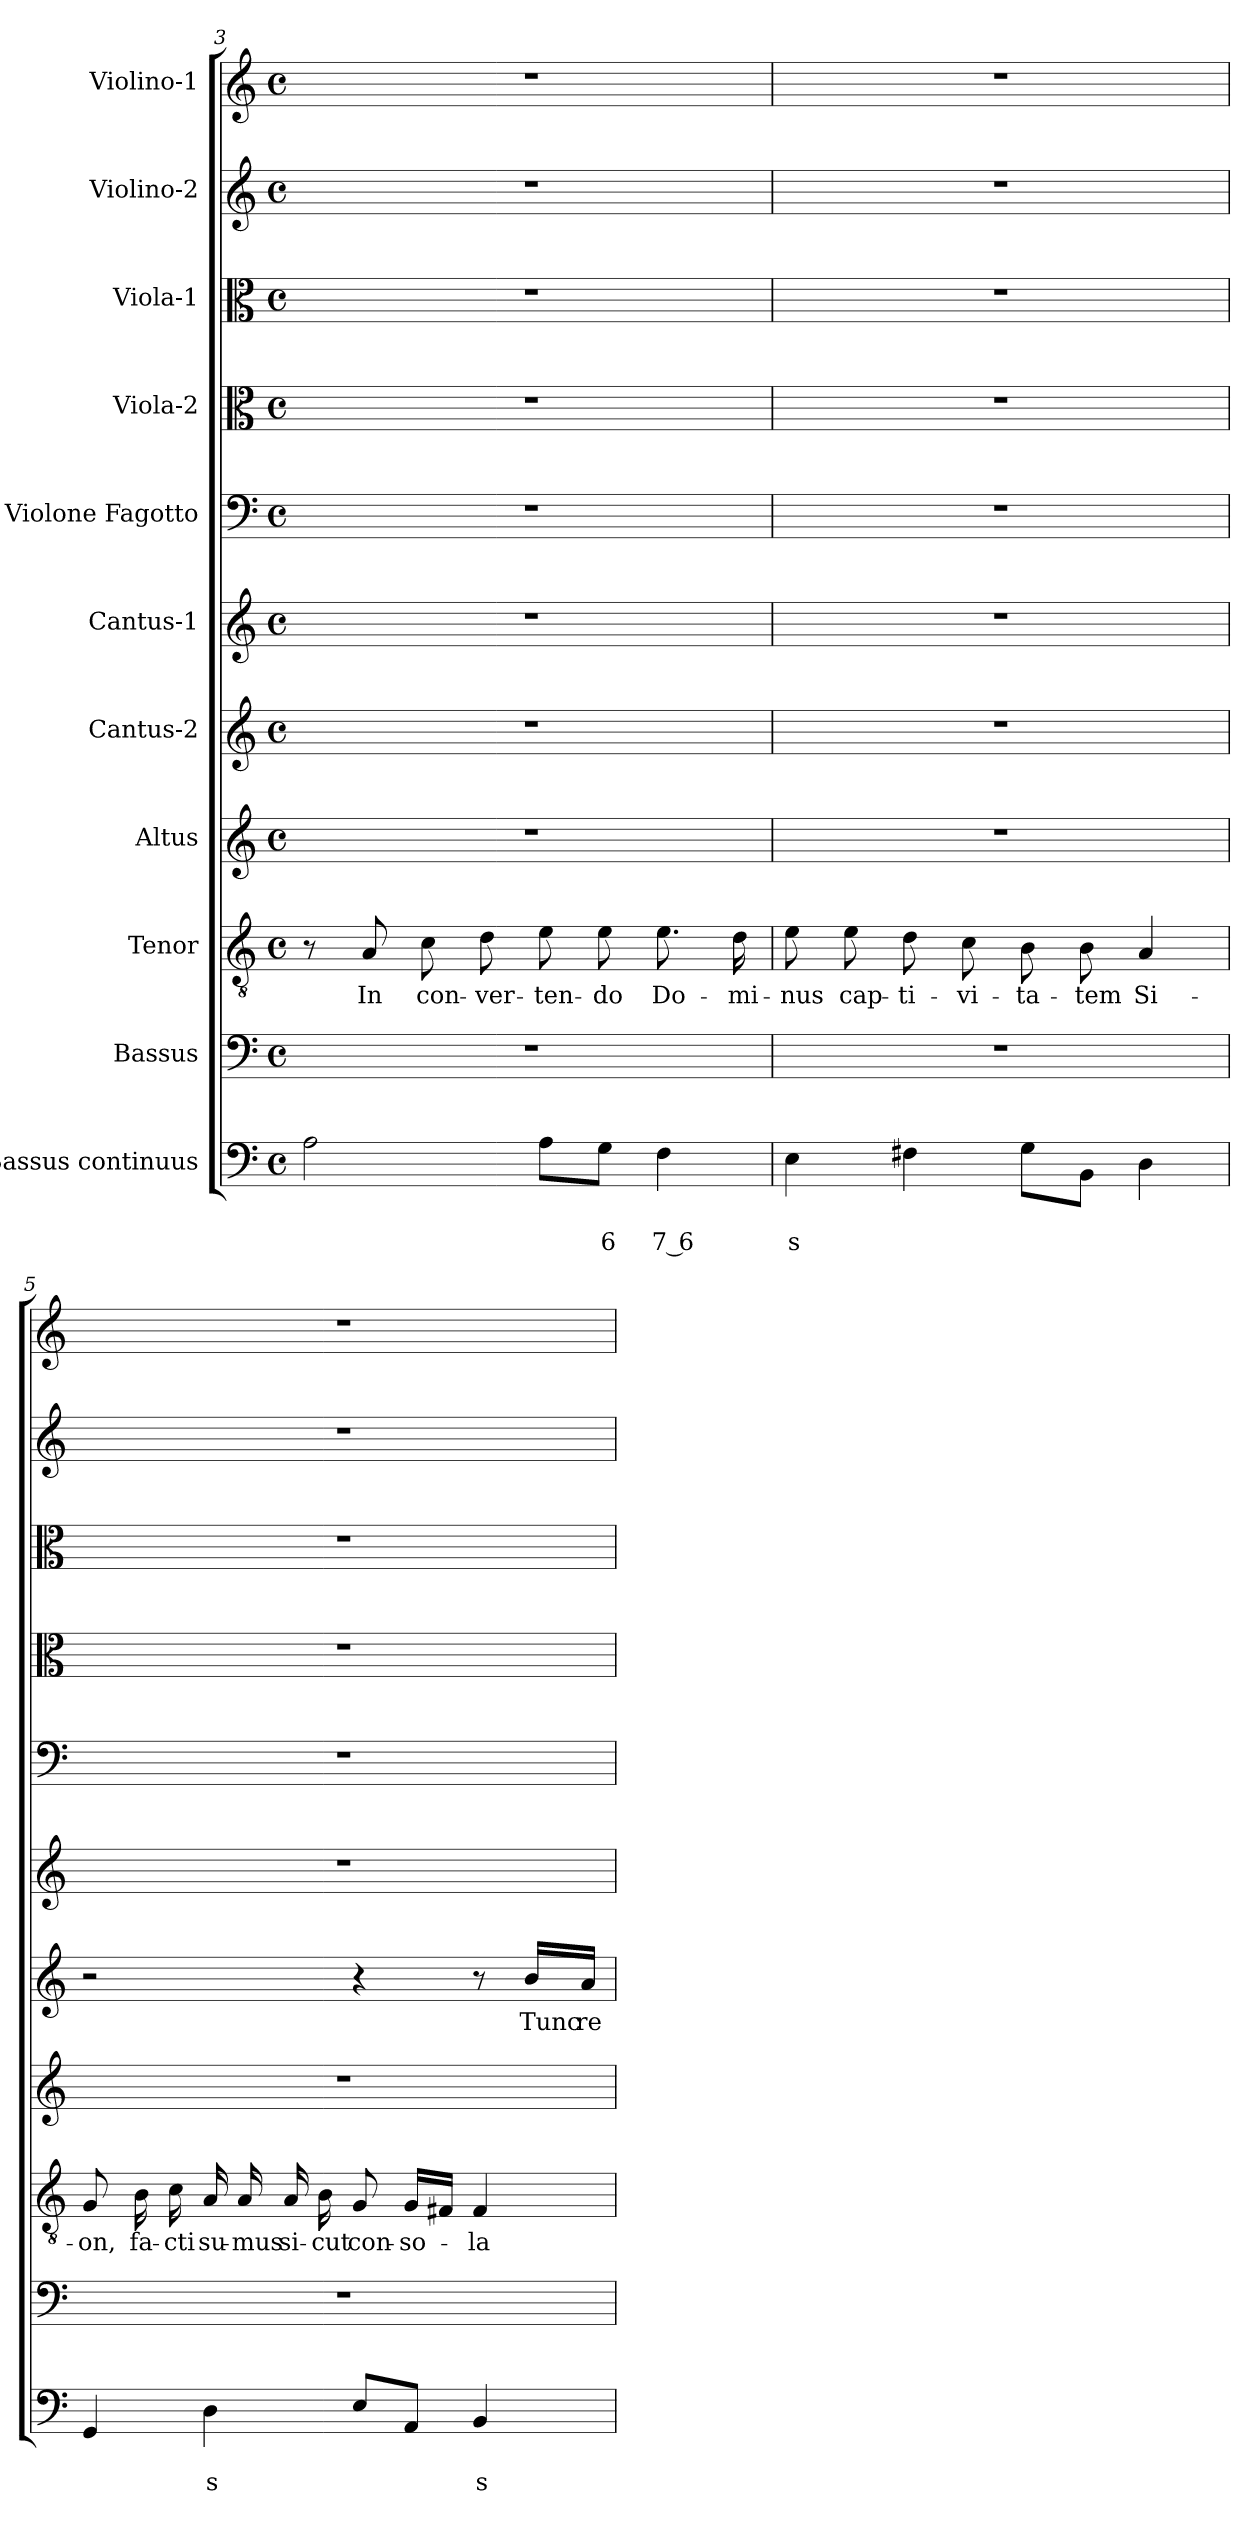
**kern	**text	**text	**kern	**kern	**text	**kern	**kern	**text	**kern	**kern	**kern	**kern	**kern	**kern
*part11	*part11	*part11	*part10	*part9	*part9	*part8	*part7	*part7	*part6	*part5	*part4	*part3	*part2	*part1
*staff11	*staff11	*staff11	*staff10	*staff9	*staff9	*staff8	*staff7	*staff7	*staff6	*staff5	*staff4	*staff3	*staff2	*staff1
*I"Bassus continuus	*	*	*I"Bassus	*I"Tenor	*	*I"Altus	*I"Cantus-2	*	*I"Cantus-1	*I"Violone Fagotto	*I"Viola-2	*I"Viola-1	*I"Violino-2	*I"Violino-1
*clefF4	*	*	*clefF4	*clefGv2	*	*clefG2	*clefG2	*	*clefG2	*clefF4	*clefC3	*clefC3	*clefG2	*clefG2
*k[]	*	*	*k[]	*k[]	*	*k[]	*k[]	*	*k[]	*k[]	*k[]	*k[]	*k[]	*k[]
*C:	*	*	*C:	*C:	*	*C:	*C:	*	*C:	*C:	*C:	*C:	*C:	*C:
*M4/4	*	*	*M4/4	*M4/4	*	*M4/4	*M4/4	*	*M4/4	*M4/4	*M4/4	*M4/4	*M4/4	*M4/4
*met(c)	*	*	*met(c)	*met(c)	*	*met(c)	*met(c)	*	*met(c)	*met(c)	*met(c)	*met(c)	*met(c)	*met(c)
=3X1	=3X1	=3X1	=3X1	=3X1	=3X1	=3X1	=3X1	=3X1	=3X1	=3X1	=3X1	=3X1	=3X1	=3X1
2A\	.	.	1r	8r	.	1r	1r	.	1r	1r	1r	1r	1r	1r
!	!	!	!	!	!LO:LY:b	!	!	!	!	!	!	!	!	!
.	.	.	.	8A/	In	.	.	.	.	.	.	.	.	.
!	!	!	!	!	!LO:LY:b	!	!	!	!	!	!	!	!	!
.	.	.	.	8c\	con-	.	.	.	.	.	.	.	.	.
!	!	!	!	!	!LO:LY:b	!	!	!	!	!	!	!	!	!
.	.	.	.	8d\	-ver-	.	.	.	.	.	.	.	.	.
!	!	!	!	!	!LO:LY:b	!	!	!	!	!	!	!	!	!
8A\L	.	.	.	8e\	-ten-	.	.	.	.	.	.	.	.	.
!	!	!LO:LY:b	!	!	!LO:LY:b	!	!	!	!	!	!	!	!	!
8G\J	.	6	.	8e\	-do	.	.	.	.	.	.	.	.	.
!	!	!LO:LY:b	!	!	!LO:LY:b	!	!	!	!	!	!	!	!	!
4F\	.	7 6	.	8.e\	Do-	.	.	.	.	.	.	.	.	.
!	!	!	!	!	!LO:LY:b	!	!	!	!	!	!	!	!	!
.	.	.	.	16d\	-mi-	.	.	.	.	.	.	.	.	.
=4	=4	=4	=4	=4	=4	=4	=4	=4	=4	=4	=4	=4	=4	=4
!	!	!LO:LY:b	!	!	!LO:LY:b	!	!	!	!	!	!	!	!	!
4E\	.	s	1r	8e\	-nus	1r	1r	.	1r	1r	1r	1r	1r	1r
!	!	!	!	!	!LO:LY:b	!	!	!	!	!	!	!	!	!
.	.	.	.	8e\	cap-	.	.	.	.	.	.	.	.	.
!	!	!	!	!	!LO:LY:b	!	!	!	!	!	!	!	!	!
4F#X\	.	.	.	8d\	-ti-	.	.	.	.	.	.	.	.	.
!	!	!	!	!	!LO:LY:b	!	!	!	!	!	!	!	!	!
.	.	.	.	8c\	-vi-	.	.	.	.	.	.	.	.	.
!	!	!	!	!	!LO:LY:b	!	!	!	!	!	!	!	!	!
8G\L	.	.	.	8B\	-ta-	.	.	.	.	.	.	.	.	.
!	!	!	!	!	!LO:LY:b	!	!	!	!	!	!	!	!	!
8BB\J	.	.	.	8B\	-tem	.	.	.	.	.	.	.	.	.
!	!	!	!	!	!LO:LY:b	!	!	!	!	!	!	!	!	!
4D\	.	.	.	4A/	Si-	.	.	.	.	.	.	.	.	.
!!LO:PB:g=z
=5	=5	=5	=5	=5	=5	=5	=5	=5	=5	=5	=5	=5	=5	=5
!	!	!	!	!	!LO:LY:b	!	!	!	!	!	!	!	!	!
4GG/	.	.	1r	8G/	-on,	1r	2r	.	1r	1r	1r	1r	1r	1r
!	!	!	!	!	!LO:LY:b	!	!	!	!	!	!	!	!	!
.	.	.	.	16B\	fa-	.	.	.	.	.	.	.	.	.
!	!	!	!	!	!LO:LY:b	!	!	!	!	!	!	!	!	!
.	.	.	.	16c\	-cti	.	.	.	.	.	.	.	.	.
!	!	!LO:LY:b	!	!	!LO:LY:b	!	!	!	!	!	!	!	!	!
4D\	.	s	.	16A/	su-	.	.	.	.	.	.	.	.	.
!	!	!	!	!	!LO:LY:b	!	!	!	!	!	!	!	!	!
.	.	.	.	16A/	-mus	.	.	.	.	.	.	.	.	.
!	!	!	!	!	!LO:LY:b	!	!	!	!	!	!	!	!	!
.	.	.	.	16A/	si-	.	.	.	.	.	.	.	.	.
!	!	!	!	!	!LO:LY:b	!	!	!	!	!	!	!	!	!
.	.	.	.	16B\	-cut	.	.	.	.	.	.	.	.	.
!	!	!	!	!	!LO:LY:b	!	!	!	!	!	!	!	!	!
8E/L	.	.	.	8G/	con-	.	4r	.	.	.	.	.	.	.
!	!	!	!	!	!LO:LY:b	!	!	!	!	!	!	!	!	!
8AA/J	.	.	.	16G/LL	-so-	.	.	.	.	.	.	.	.	.
.	.	.	.	16F#X/JJ	.	.	.	.	.	.	.	.	.	.
!	!	!LO:LY:b	!	!	!LO:LY:b	!	!	!	!	!	!	!	!	!
4BB/	.	s	.	4F#/	-la-	.	8r	.	.	.	.	.	.	.
!	!	!	!	!	!	!	!	!LO:LY:b	!	!	!	!	!	!
.	.	.	.	.	.	.	16b/LL	Tunc	.	.	.	.	.	.
!	!	!	!	!	!	!	!	!LO:LY:b	!	!	!	!	!	!
.	.	.	.	.	.	.	16a/JJ	re-	.	.	.	.	.	.
=	=	=	=	=	=	=	=	=	=	=	=	=	=	=
*-	*-	*-	*-	*-	*-	*-	*-	*-	*-	*-	*-	*-	*-	*-
